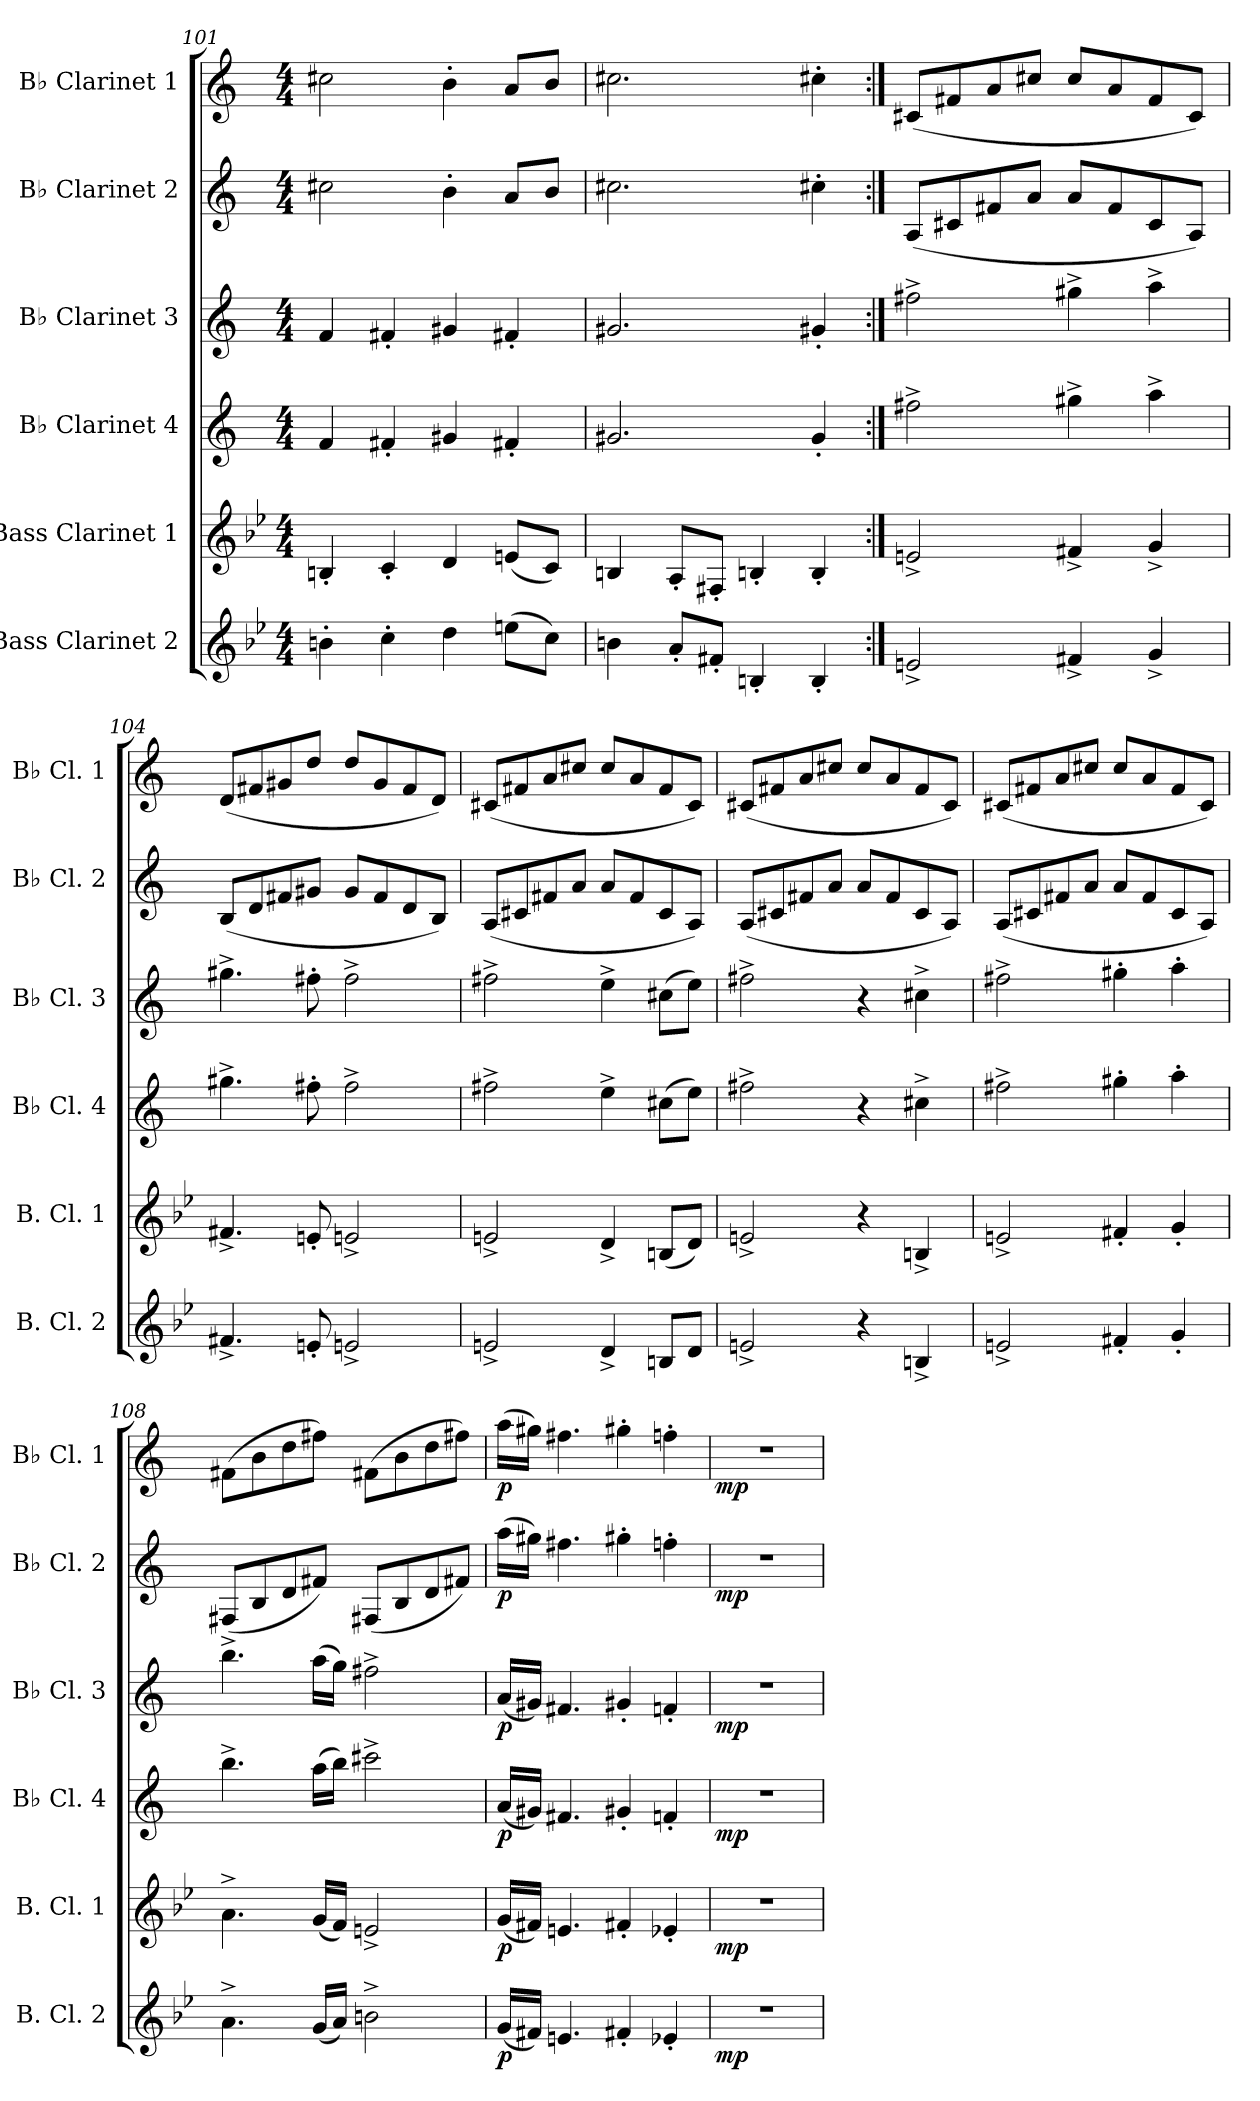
**kern	**dynam	**kern	**dynam	**kern	**dynam	**kern	**dynam	**kern	**dynam	**kern	**dynam
*part6	*part6	*part5	*part5	*part4	*part4	*part3	*part3	*part2	*part2	*part1	*part1
*staff6	*staff6	*staff5	*staff5	*staff4	*staff4	*staff3	*staff3	*staff2	*staff2	*staff1	*staff1
*I"Bass Clarinet 2	*	*I"Bass Clarinet 1	*	*I"B♭ Clarinet 4	*	*I"B♭ Clarinet 3	*	*I"B♭ Clarinet 2	*	*I"B♭ Clarinet 1	*
*I'B. Cl. 2	*	*I'B. Cl. 1	*	*I'B♭ Cl. 4	*	*I'B♭ Cl. 3	*	*I'B♭ Cl. 2	*	*I'B♭ Cl. 1	*
!!LO:LB:g=z
*clefG2	*	*clefG2	*	*clefG2	*	*clefG2	*	*clefG2	*	*clefG2	*
*ITrd8c14	*	*ITrd8c14	*	*ITrd1c2	*	*ITrd1c2	*	*ITrd1c2	*	*ITrd1c2	*
*k[b-e-]	*	*k[b-e-]	*	*k[b-e-]	*	*k[b-e-]	*	*k[b-e-]	*	*k[b-e-]	*
*M4/4	*	*M4/4	*	*M4/4	*	*M4/4	*	*M4/4	*	*M4/4	*
=101	=101	=101	=101	=101	=101	=101	=101	=101	=101	=101	=101
4Bn'\	.	4BBn'/	.	4e-/	.	4e-/	.	2bn\	.	2bn\	.
4c'\	.	4C'/	.	4en'/	.	4en'/	.	.	.	.	.
4d\	.	4D/	.	4f#X/	.	4f#X/	.	4a'\	.	4a'\	.
(>8en\L	.	(<8En/L	.	4en'/	.	4en'/	.	8g/L	.	8g/L	.
8c\J)	.	8C/J)	.	.	.	.	.	8a/J	.	8a/J	.
=102	=102	=102	=102	=102	=102	=102	=102	=102	=102	=102	=102
4Bn\	.	4BBn/	.	2.f#X/	.	2.f#X/	.	2.bn\	.	2.bn\	.
8A'/L	.	8AA'/L	.	.	.	.	.	.	.	.	.
8F#X'/J	.	8FF#X'/J	.	.	.	.	.	.	.	.	.
4BBn'/	.	4BBn'/	.	.	.	.	.	.	.	.	.
4BB'/	.	4BB'/	.	4f#'/	.	4f#X'/	.	4bn'\	.	4bn'\	.
=103:|!	=103:|!	=103:|!	=103:|!	=103:|!	=103:|!	=103:|!	=103:|!	=103:|!	=103:|!	=103:|!	=103:|!
2En^/	.	2En^/	.	2een^\	.	2een^\	.	(<8G/L	.	(<8Bn/L	.
.	.	.	.	.	.	.	.	8Bn/	.	8en/	.
.	.	.	.	.	.	.	.	8en/	.	8g/	.
.	.	.	.	.	.	.	.	8g/J	.	8bn/J	.
4F#X^/	.	4F#X^/	.	4ff#X^\	.	4ff#X^\	.	8g/L	.	8b/L	.
.	.	.	.	.	.	.	.	8e/	.	8g/	.
4G^/	.	4G^/	.	4gg^\	.	4gg^\	.	8B/	.	8e/	.
.	.	.	.	.	.	.	.	8G/J)	.	8B/J)	.
=104	=104	=104	=104	=104	=104	=104	=104	=104	=104	=104	=104
4.F#X^/	.	4.F#X^/	.	4.ff#X^\	.	4.ff#X^\	.	(<8A/L	.	(<8c/L	.
.	.	.	.	.	.	.	.	8c/	.	8en/	.
.	.	.	.	.	.	.	.	8en/	.	8f#X/	.
8En'/	.	8En'/	.	8een'\	.	8een'\	.	8f#X/J	.	8cc/J	.
2En^/	.	2En^/	.	2ee^\	.	2ee^\	.	8f#/L	.	8cc/L	.
.	.	.	.	.	.	.	.	8e/	.	8f#/	.
.	.	.	.	.	.	.	.	8c/	.	8e/	.
.	.	.	.	.	.	.	.	8A/J)	.	8c/J)	.
!!LO:PB:g=z
=105	=105	=105	=105	=105	=105	=105	=105	=105	=105	=105	=105
2En^/	.	2En^/	.	2een^\	.	2een^\	.	(<8G/L	.	(<8Bn/L	.
.	.	.	.	.	.	.	.	8Bn/	.	8en/	.
.	.	.	.	.	.	.	.	8en/	.	8g/	.
.	.	.	.	.	.	.	.	8g/J	.	8bn/J	.
4D^/	.	4D^/	.	4dd^\	.	4dd^\	.	8g/L	.	8b/L	.
.	.	.	.	.	.	.	.	8e/	.	8g/	.
8BBn/L	.	(<8BBn/L	.	(>8bn\L	.	(>8bn\L	.	8B/	.	8e/	.
8D/J	.	8D/J)	.	8dd\J)	.	8dd\J)	.	8G/J)	.	8B/J)	.
=106	=106	=106	=106	=106	=106	=106	=106	=106	=106	=106	=106
2En^/	.	2En^/	.	2een^\	.	2een^\	.	(<8G/L	.	(<8Bn/L	.
.	.	.	.	.	.	.	.	8Bn/	.	8en/	.
.	.	.	.	.	.	.	.	8en/	.	8g/	.
.	.	.	.	.	.	.	.	8g/J	.	8bn/J	.
4r	.	4r	.	4r	.	4r	.	8g/L	.	8b/L	.
.	.	.	.	.	.	.	.	8e/	.	8g/	.
4BBn^/	.	4BBn^/	.	4bn^\	.	4bn^\	.	8B/	.	8e/	.
.	.	.	.	.	.	.	.	8G/J)	.	8B/J)	.
=107	=107	=107	=107	=107	=107	=107	=107	=107	=107	=107	=107
2En^/	.	2En^/	.	2een^\	.	2een^\	.	(<8G/L	.	(<8Bn/L	.
.	.	.	.	.	.	.	.	8Bn/	.	8en/	.
.	.	.	.	.	.	.	.	8en/	.	8g/	.
.	.	.	.	.	.	.	.	8g/J	.	8bn/J	.
4F#X'/	.	4F#X'/	.	4ff#X'\	.	4ff#X'\	.	8g/L	.	8b/L	.
.	.	.	.	.	.	.	.	8e/	.	8g/	.
4G'/	.	4G'/	.	4gg'\	.	4gg'\	.	8B/	.	8e/	.
.	.	.	.	.	.	.	.	8G/J)	.	8B/J)	.
!!LO:LB:g=z
=108	=108	=108	=108	=108	=108	=108	=108	=108	=108	=108	=108
4.A^\	.	4.A^\	.	4.aa^\	.	4.aa^\	.	(<8En/L	.	(>8en\L	.
.	.	.	.	.	.	.	.	8A/	.	8a\	.
.	.	.	.	.	.	.	.	8c/	.	8cc\	.
(<16G/LL	.	(<16G/LL	.	(>16gg\LL	.	(>16gg\LL	.	8en/J)	.	8een\J)	.
16A/JJ)	.	16F/JJ)	.	16aa\JJ)	.	16ff\JJ)	.	.	.	.	.
2Bn^\	.	2En^/	.	2bbn^\	.	2een^\	.	(<8En/L	.	(>8en\L	.
.	.	.	.	.	.	.	.	8A/	.	8a\	.
.	.	.	.	.	.	.	.	8c/	.	8cc\	.
.	.	.	.	.	.	.	.	8en/J)	.	8een\J)	.
=109	=109	=109	=109	=109	=109	=109	=109	=109	=109	=109	=109
!	!LO:DY:b	!	!LO:DY:b	!	!LO:DY:b	!	!LO:DY:b	!	!LO:DY:b	!	!LO:DY:b
(<16G/LL	p	(<16G/LL	p	(<16g/LL	p	(<16g/LL	p	(>16gg\LL	p	(>16gg\LL	p
16F#X/JJ)	.	16F#X/JJ)	.	16f#X/JJ)	.	16f#X/JJ)	.	16ff#X\JJ)	.	16ff#X\JJ)	.
4.En/	.	4.En/	.	4.en/	.	4.en/	.	4.een\	.	4.een\	.
4F#X'/	.	4F#X'/	.	4f#X'/	.	4f#X'/	.	4ff#X'\	.	4ff#X'\	.
4E-X'/	.	4E-X'/	.	4e-X'/	.	4e-X'/	.	4ee-X'\	.	4ee-X'\	.
=110	=110	=110	=110	=110	=110	=110	=110	=110	=110	=110	=110
!	!LO:DY:b	!	!LO:DY:b	!	!LO:DY:b	!	!LO:DY:b	!	!LO:DY:b	!	!LO:DY:b
1r	mp	1r	mp	1r	mp	1r	mp	1r	mp	1r	mp
=	=	=	=	=	=	=	=	=	=	=	=
*-	*-	*-	*-	*-	*-	*-	*-	*-	*-	*-	*-
